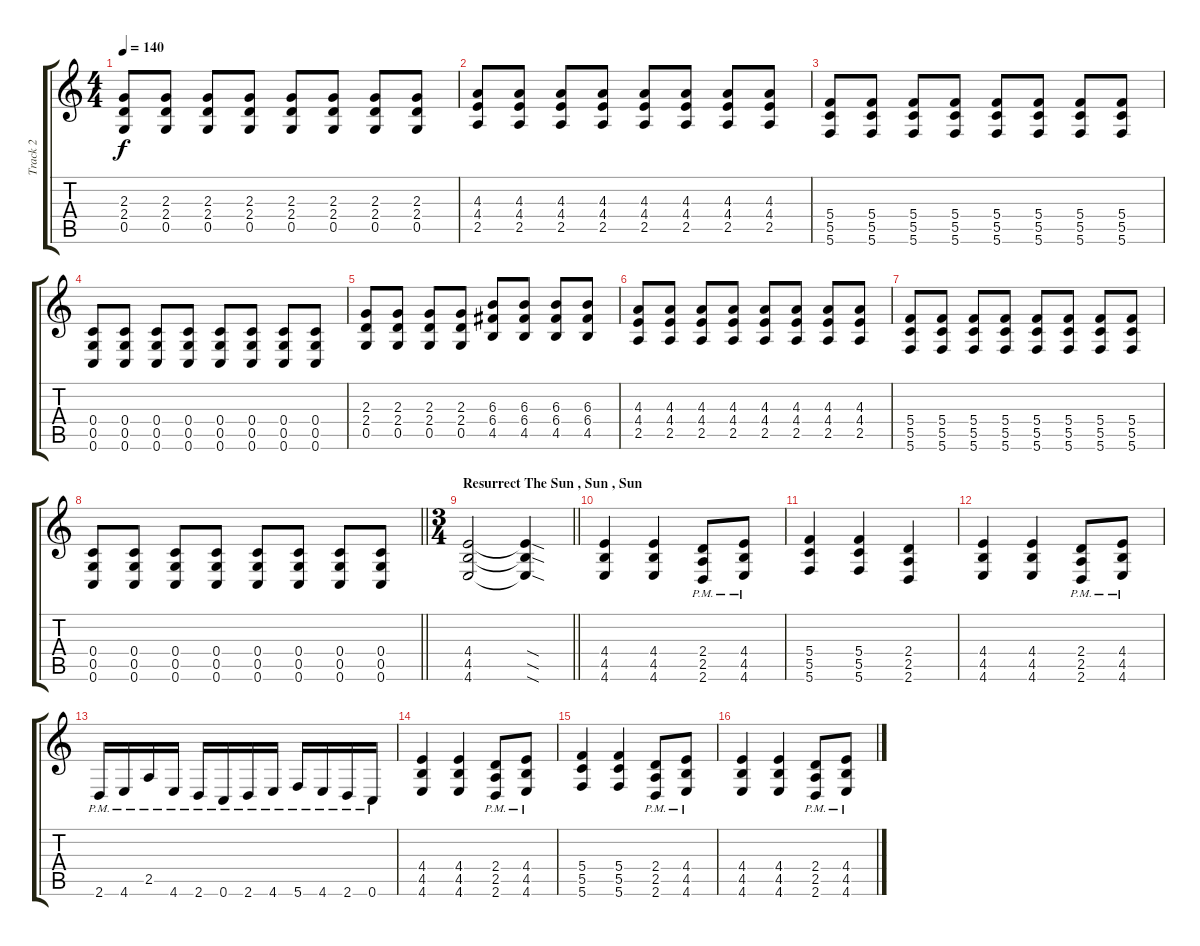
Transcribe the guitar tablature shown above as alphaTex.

\track ("Track 2" "Track 2") {instrument distortionguitar}
\staff {score tabs}
\tuning (D4 A3 F3 C3 G2 C2) {hide}
\ts (4 4)
\tempo 140
\clef g2
\ks c
(2.3 2.4 0.5).8{dy f} (2.3 2.4 0.5).8 (2.3 2.4 0.5).8 (2.3 2.4 0.5).8 (2.3 2.4 0.5).8 (2.3 2.4 0.5).8 (2.3 2.4 0.5).8 (2.3 2.4 0.5).8 |
(4.3 4.4 2.5).8 (4.3 4.4 2.5).8 (4.3 4.4 2.5).8 (4.3 4.4 2.5).8 (4.3 4.4 2.5).8 (4.3 4.4 2.5).8 (4.3 4.4 2.5).8 (4.3 4.4 2.5).8 |
(5.4 5.5 5.6).8 (5.4 5.5 5.6).8 (5.4 5.5 5.6).8 (5.4 5.5 5.6).8 (5.4 5.5 5.6).8 (5.4 5.5 5.6).8 (5.4 5.5 5.6).8 (5.4 5.5 5.6).8 |
(0.4 0.5 0.6).8 (0.4 0.5 0.6).8 (0.4 0.5 0.6).8 (0.4 0.5 0.6).8 (0.4 0.5 0.6).8 (0.4 0.5 0.6).8 (0.4 0.5 0.6).8 (0.4 0.5 0.6).8 |
(2.3 2.4 0.5).8 (2.3 2.4 0.5).8 (2.3 2.4 0.5).8 (2.3 2.4 0.5).8 (6.3 6.4 4.5).8 (6.3 6.4 4.5).8 (6.3 6.4 4.5).8 (6.3 6.4 4.5).8 |
(4.3 4.4 2.5).8 (4.3 4.4 2.5).8 (4.3 4.4 2.5).8 (4.3 4.4 2.5).8 (4.3 4.4 2.5).8 (4.3 4.4 2.5).8 (4.3 4.4 2.5).8 (4.3 4.4 2.5).8 |
(5.4 5.5 5.6).8 (5.4 5.5 5.6).8 (5.4 5.5 5.6).8 (5.4 5.5 5.6).8 (5.4 5.5 5.6).8 (5.4 5.5 5.6).8 (5.4 5.5 5.6).8 (5.4 5.5 5.6).8 |
\barLineRight lightlight
(0.4 0.5 0.6).8 (0.4 0.5 0.6).8 (0.4 0.5 0.6).8 (0.4 0.5 0.6).8 (0.4 0.5 0.6).8 (0.4 0.5 0.6).8 (0.4 0.5 0.6).8 (0.4 0.5 0.6).8 |
\ts (3 4)
\section ("" "Resurrect The Sun , Sun , Sun")
\barLineRight lightlight
(4.4 4.5 4.6).2 (4.4{sod t} 4.5{sod t} 4.6{sod t}).4 |
(4.4 4.5 4.6).4 (4.4 4.5 4.6).4 (2.4{pm} 2.5{pm} 2.6{pm}).8 (4.4{pm} 4.5{pm} 4.6{pm}).8 |
(5.4 5.5 5.6).4 (5.4 5.5 5.6).4 (2.4 2.5 2.6).4 |
(4.4 4.5 4.6).4 (4.4 4.5 4.6).4 (2.4{pm} 2.5{pm} 2.6{pm}).8 (4.4{pm} 4.5{pm} 4.6{pm}).8 |
2.6{pm}.16 4.6{pm}.16 2.5{pm}.16 4.6{pm}.16 2.6{pm}.16 0.6{pm}.16 2.6{pm}.16 4.6{pm}.16 5.6{pm}.16 4.6{pm}.16 2.6{pm}.16 0.6{pm}.16 |
(4.4 4.5 4.6).4 (4.4 4.5 4.6).4 (2.4{pm} 2.5{pm} 2.6{pm}).8 (4.4{pm} 4.5{pm} 4.6{pm}).8 |
(5.4 5.5 5.6).4 (5.4 5.5 5.6).4 (2.4{pm} 2.5{pm} 2.6{pm}).8 (4.4{pm} 4.5{pm} 4.6{pm}).8 |
(4.4 4.5 4.6).4 (4.4 4.5 4.6).4 (2.4{pm} 2.5{pm} 2.6{pm}).8 (4.4{pm} 4.5{pm} 4.6{pm}).8
